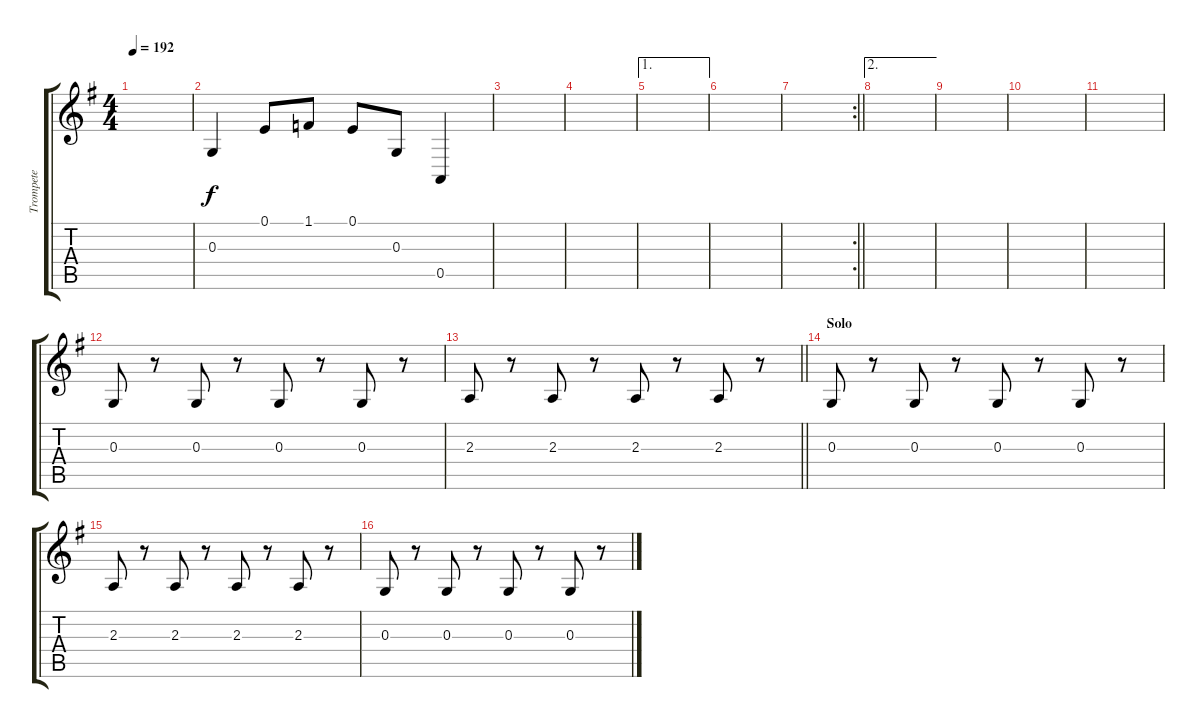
\track ("Trompete" "Trompete") {instrument trumpet}
\staff {score tabs}
\tuning (E4 B3 G3 D3 A2 E2) {hide}
\ts (4 4)
\tempo 192
\clef g2
\ks g
|
0.3.4 0.1.8 1.1.8 0.1.8 0.3.8 0.5.4 |
|
|
\ae 1
|
|
\rc 2
\barLineRight lightlight
|
\ae 2
|
|
|
|
0.3.8 r.8 0.3.8 r.8 0.3.8 r.8 0.3.8 r.8 |
\barLineRight lightlight
2.3.8 r.8 2.3.8 r.8 2.3.8 r.8 2.3.8 r.8 |
\section ("" "Solo")
0.3.8 r.8 0.3.8 r.8 0.3.8 r.8 0.3.8 r.8 |
2.3.8 r.8 2.3.8 r.8 2.3.8 r.8 2.3.8 r.8 |
0.3.8 r.8 0.3.8 r.8 0.3.8 r.8 0.3.8 r.8
